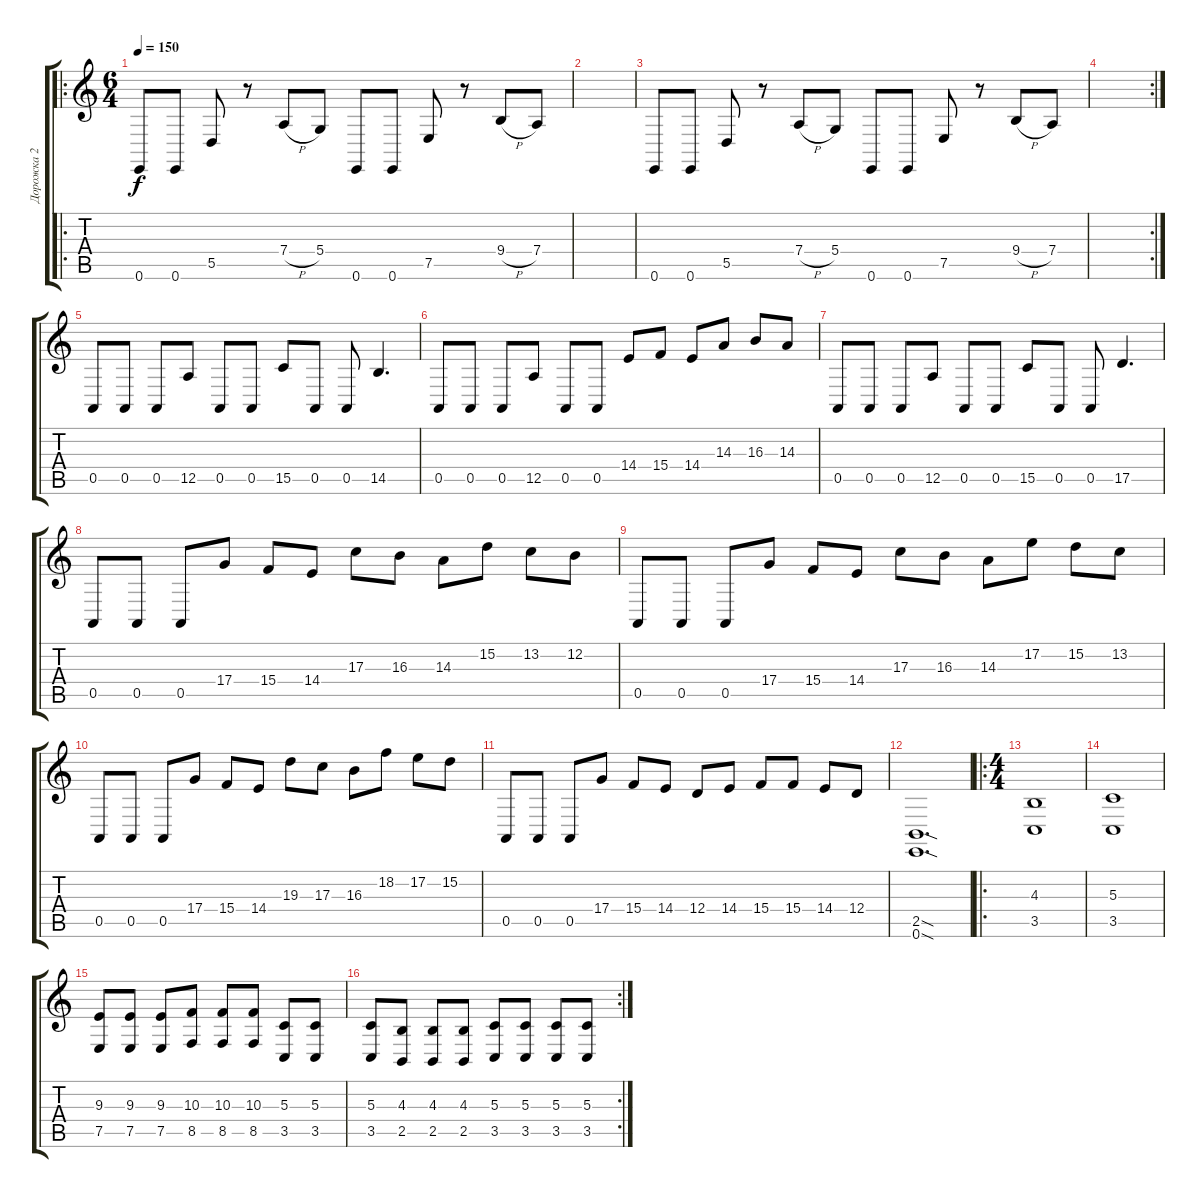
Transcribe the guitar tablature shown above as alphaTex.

\track ("Дорожка 2" "Дорожка 2") {instrument acousticgrandpiano}
\staff {score tabs}
\tuning (E4 B3 G3 D3 A2 E2) {hide}
\ro
\ts (6 4)
\tempo 150
\clef g2
\ks c
0.6.8{dy f} 0.6.8 5.5.8 r.8 7.4{h}.8 5.4.8 0.6.8 0.6.8 7.5.8 r.8 9.4{h}.8 7.4.8 |
|
0.6.8 0.6.8 5.5.8 r.8 7.4{h}.8 5.4.8 0.6.8 0.6.8 7.5.8 r.8 9.4{h}.8 7.4.8 |
\rc 2
|
0.5.8 0.5.8 0.5.8 12.5.8 0.5.8 0.5.8 15.5.8 0.5.8 0.5.8 14.5.4{d} |
0.5.8 0.5.8 0.5.8 12.5.8 0.5.8 0.5.8 14.4.8 15.4.8 14.4.8 14.3.8 16.3.8 14.3.8 |
0.5.8 0.5.8 0.5.8 12.5.8 0.5.8 0.5.8 15.5.8 0.5.8 0.5.8 17.5.4{d} |
0.5.8 0.5.8 0.5.8 17.4.8 15.4.8 14.4.8 17.3.8 16.3.8 14.3.8 15.2.8 13.2.8 12.2.8 |
0.5.8 0.5.8 0.5.8 17.4.8 15.4.8 14.4.8 17.3.8 16.3.8 14.3.8 17.2.8 15.2.8 13.2.8 |
0.5.8 0.5.8 0.5.8 17.4.8 15.4.8 14.4.8 19.3.8 17.3.8 16.3.8 18.2.8 17.2.8 15.2.8 |
0.5.8 0.5.8 0.5.8 17.4.8 15.4.8 14.4.8 12.4.8 14.4.8 15.4.8 15.4.8 14.4.8 12.4.8 |
(2.5{sod} 0.6{sod}).1{d} |
\ro
\ts (4 4)
(4.3 3.5).1 |
(5.3 3.5).1 |
(9.3 7.5).8 (9.3 7.5).8 (9.3 7.5).8 (10.3 8.5).8 (10.3 8.5).8 (10.3 8.5).8 (5.3 3.5).8 (5.3 3.5).8 |
\rc 2
(5.3 3.5).8 (4.3 2.5).8 (4.3 2.5).8 (4.3 2.5).8 (5.3 3.5).8 (5.3 3.5).8 (5.3 3.5).8 (5.3 3.5).8
